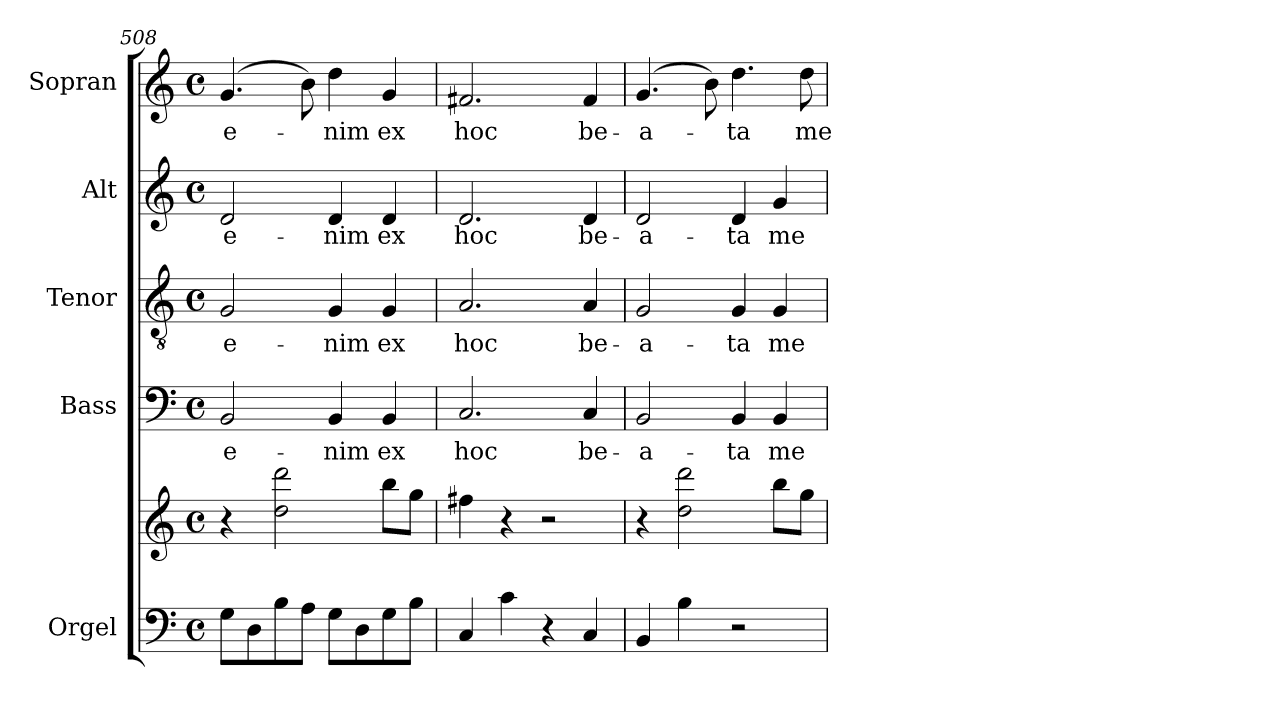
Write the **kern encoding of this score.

**kern	**kern	**kern	**text	**kern	**text	**kern	**text	**kern	**text
*part5	*part5	*part4	*part4	*part3	*part3	*part2	*part2	*part1	*part1
*staff6	*staff5	*staff4	*staff4	*staff3	*staff3	*staff2	*staff2	*staff1	*staff1
*I"Orgel	*	*I"Bass	*	*I"Tenor	*	*I"Alt	*	*I"Sopran	*
*I'Org.	*	*I'B.	*	*I'T.	*	*I'A.	*	*I'S.	*
!!LO:LB:g=z
*clefF4	*clefG2	*clefF4	*	*clefGv2	*	*clefG2	*	*clefG2	*
*k[]	*k[]	*k[]	*	*k[]	*	*k[]	*	*k[]	*
*C:	*C:	*C:	*	*C:	*	*C:	*	*C:	*
*M4/4	*M4/4	*M4/4	*	*M4/4	*	*M4/4	*	*M4/4	*
*met(c)	*met(c)	*met(c)	*	*met(c)	*	*met(c)	*	*met(c)	*
=508	=508	=508	=508	=508	=508	=508	=508	=508	=508
!	!	!	!LO:LY:b	!	!LO:LY:b	!	!LO:LY:b	!	!LO:LY:b
8G\L	4r	2BB/	e-	2G/	e-	2d/	e-	(4.g/	e-
8D\	.	.	.	.	.	.	.	.	.
8B\	2dd\ 2ddd\	.	.	.	.	.	.	.	.
8A\J	.	.	.	.	.	.	.	8b\)	.
!	!	!	!LO:LY:b	!	!LO:LY:b	!	!LO:LY:b	!	!LO:LY:b
8G\L	.	4BB/	-nim	4G/	-nim	4d/	-nim	4dd\	-nim
8D\	.	.	.	.	.	.	.	.	.
!	!	!	!LO:LY:b	!	!LO:LY:b	!	!LO:LY:b	!	!LO:LY:b
8G\	8bb\L	4BB/	ex	4G/	ex	4d/	ex	4g/	ex
8B\J	8gg\J	.	.	.	.	.	.	.	.
=509	=509	=509	=509	=509	=509	=509	=509	=509	=509
!	!	!	!LO:LY:b	!	!LO:LY:b	!	!LO:LY:b	!	!LO:LY:b
4C/	4ff#X\	2.C/	hoc	2.A/	hoc	2.d/	hoc	2.f#X/	hoc
4c\	4r	.	.	.	.	.	.	.	.
4r	2r	.	.	.	.	.	.	.	.
!	!	!	!LO:LY:b	!	!LO:LY:b	!	!LO:LY:b	!	!LO:LY:b
4C/	.	4C/	be-	4A/	be-	4d/	be-	4f#/	be-
=510	=510	=510	=510	=510	=510	=510	=510	=510	=510
!	!	!	!LO:LY:b	!	!LO:LY:b	!	!LO:LY:b	!	!LO:LY:b
4BB/	4r	2BB/	-a-	2G/	-a-	2d/	-a-	(4.g/	-a-
4B\	2dd\ 2ddd\	.	.	.	.	.	.	.	.
.	.	.	.	.	.	.	.	8b\)	.
!	!	!	!LO:LY:b	!	!LO:LY:b	!	!LO:LY:b	!	!LO:LY:b
2r	.	4BB/	-ta	4G/	-ta	4d/	-ta	4.dd\	-ta
!	!	!	!LO:LY:b	!	!LO:LY:b	!	!LO:LY:b	!	!
.	8bb\L	4BB/	me	4G/	me	4g/	me	.	.
!	!	!	!	!	!	!	!	!	!LO:LY:b
.	8gg\J	.	.	.	.	.	.	8dd\	me
=	=	=	=	=	=	=	=	=	=
*-	*-	*-	*-	*-	*-	*-	*-	*-	*-
